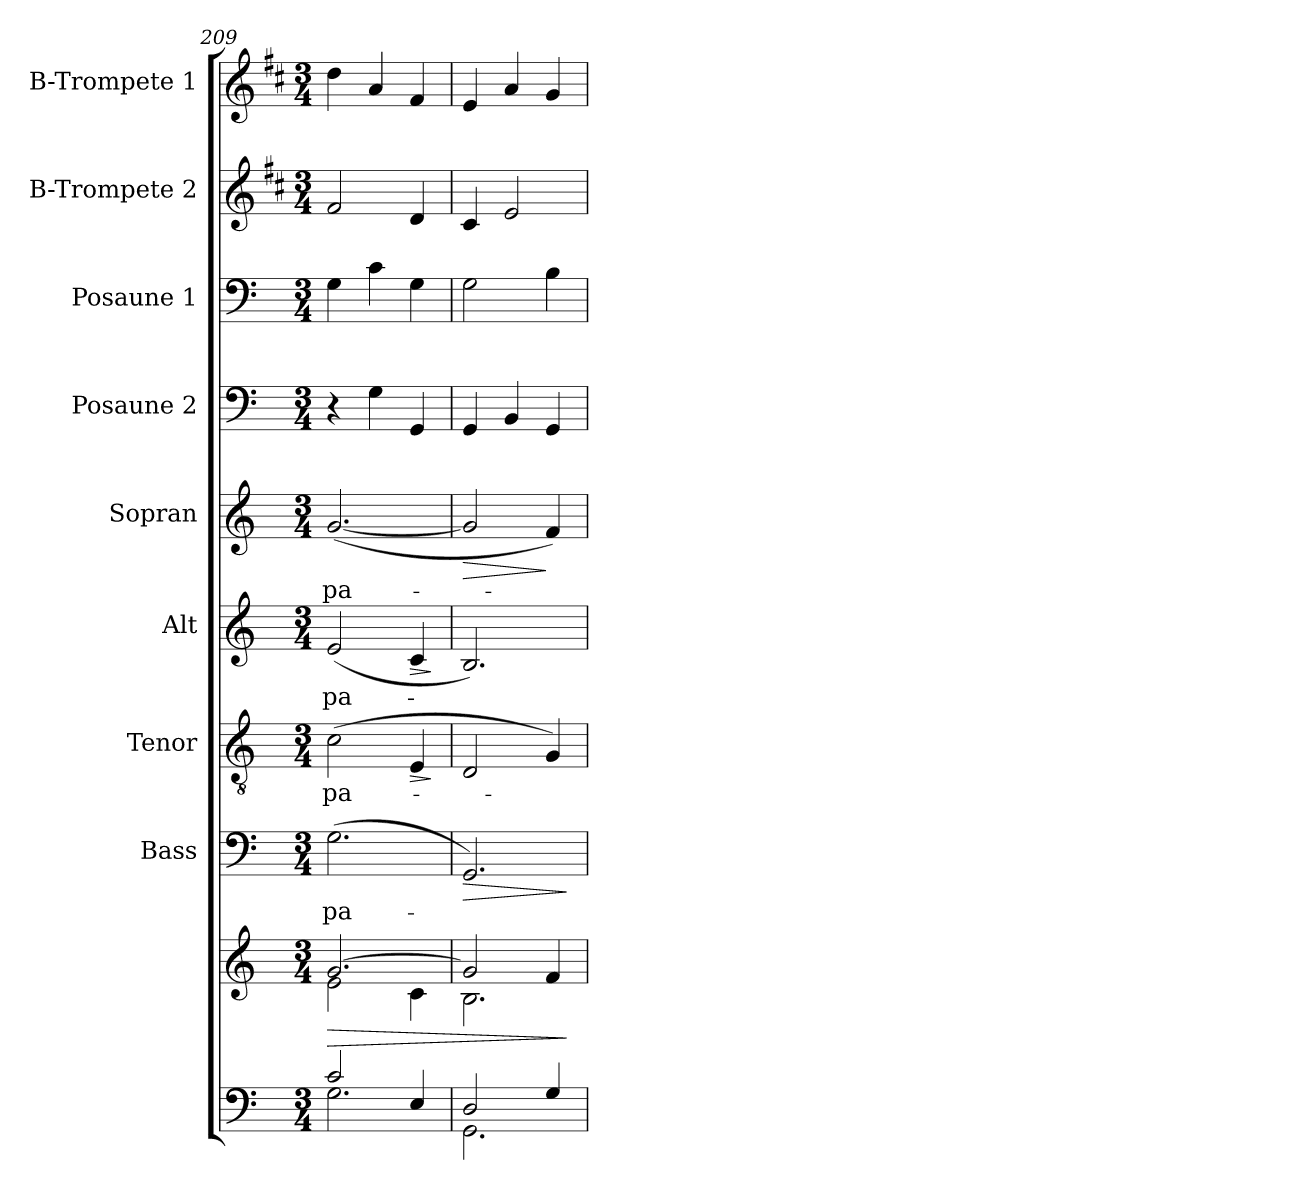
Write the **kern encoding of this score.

**kern	**kern	**dynam	**kern	**text	**dynam	**kern	**text	**dynam	**kern	**text	**dynam	**kern	**text	**dynam	**kern	**kern	**kern	**kern
*part9	*part9	*part9	*part8	*part8	*part8	*part7	*part7	*part7	*part6	*part6	*part6	*part5	*part5	*part5	*part4	*part3	*part2	*part1
*staff10	*staff9	*staff9/10	*staff8	*staff8	*staff8	*staff7	*staff7	*staff7	*staff6	*staff6	*staff6	*staff5	*staff5	*staff5	*staff4	*staff3	*staff2	*staff1
*	*	*	*I"Bass	*	*	*I"Tenor	*	*	*I"Alt	*	*	*I"Sopran	*	*	*I"Posaune 2	*I"Posaune 1	*I"B-Trompete 2	*I"B-Trompete 1
*	*	*	*I'B.	*	*	*I'T.	*	*	*I'A.	*	*	*I'S.	*	*	*I'Pos. 2	*I'Pos. 1	*I'B Trp. 2	*I'B Trp. 1
*clefF4	*clefG2	*	*clefF4	*	*	*clefGv2	*	*	*clefG2	*	*	*clefG2	*	*	*clefF4	*clefF4	*clefG2	*clefG2
*	*	*	*	*	*	*	*	*	*	*	*	*	*	*	*	*	*ITrd1c2	*ITrd1c2
*k[]	*k[]	*	*k[]	*	*	*k[]	*	*	*k[]	*	*	*k[]	*	*	*k[]	*k[]	*k[]	*k[]
*C:	*C:	*	*C:	*	*	*C:	*	*	*C:	*	*	*C:	*	*	*C:	*C:	*C:	*C:
*M3/4	*M3/4	*	*M3/4	*	*	*M3/4	*	*	*M3/4	*	*	*M3/4	*	*	*M3/4	*M3/4	*M3/4	*M3/4
=209	=209	=209	=209	=209	=209	=209	=209	=209	=209	=209	=209	=209	=209	=209	=209	=209	=209	=209
*^	*	*	*	*	*	*	*	*	*	*	*	*	*	*	*	*	*	*
!	!	!	!LO:HP:b	!	!LO:LY:b	!	!	!LO:LY:b	!	!	!LO:LY:b	!	!	!LO:LY:b	!	!	!	!	!
*	*	*^	*	*	*	*	*	*	*	*	*	*	*	*	*	*	*	*	*
2c/	2.G\	[>2.g/	2e\	>	(>2.G\	pa-	.	(>2c\	pa-	.	(<2e/	pa-	.	(<[2.g/	pa-	.	4r	4G\	2e/	4cc\
.	.	.	.	.	.	.	.	.	.	.	.	.	.	.	.	.	4G\	4c\	.	4g/
!	!	!	!	!	!	!	!	!	!	!LO:HP:b	!	!	!LO:HP:b	!	!	!	!	!	!	!
4E/	.	.	4c\	.	.	.	.	4E/	.	>	4c/	.	>	.	.	.	4GG/	4G\	4c/	4e/
*v	*v	*	*	*	*	*	*	*	*	*	*	*	*	*	*	*	*	*	*	*
*	*v	*v	*	*	*	*	*	*	*	*	*	*	*	*	*	*	*	*	*
.	.	.	.	.	.	.	.	]	.	.	]	.	.	.	.	.	.	.
=210	=210	=210	=210	=210	=210	=210	=210	=210	=210	=210	=210	=210	=210	=210	=210	=210	=210	=210
*^	*^	*	*	*	*	*	*	*	*	*	*	*	*	*	*	*	*	*
!	!	!	!	!	!	!	!LO:HP:b	!	!	!	!	!	!	!	!	!LO:HP:b	!	!	!	!
2D/	2.GG\	2g/]	2.B\	.	2.GG/)	.	>	2D/	.	.	2.B/)	.	.	2g/]	.	>	4GG/	2G\	4B/	4d/
.	.	.	.	.	.	.	.	.	.	.	.	.	.	.	.	.	4BB/	.	2d/	4g/
4G/	.	4f/	.	.	.	.	.	4G/)	.	.	.	.	.	4f/)	.	]	4GG/	4B\	.	4f/
*v	*v	*	*	*	*	*	*	*	*	*	*	*	*	*	*	*	*	*	*	*
*	*v	*v	*	*	*	*	*	*	*	*	*	*	*	*	*	*	*	*	*
.	.	]	.	.	]	.	.	.	.	.	.	.	.	.	.	.	.	.
=	=	=	=	=	=	=	=	=	=	=	=	=	=	=	=	=	=	=
*-	*-	*-	*-	*-	*-	*-	*-	*-	*-	*-	*-	*-	*-	*-	*-	*-	*-	*-
